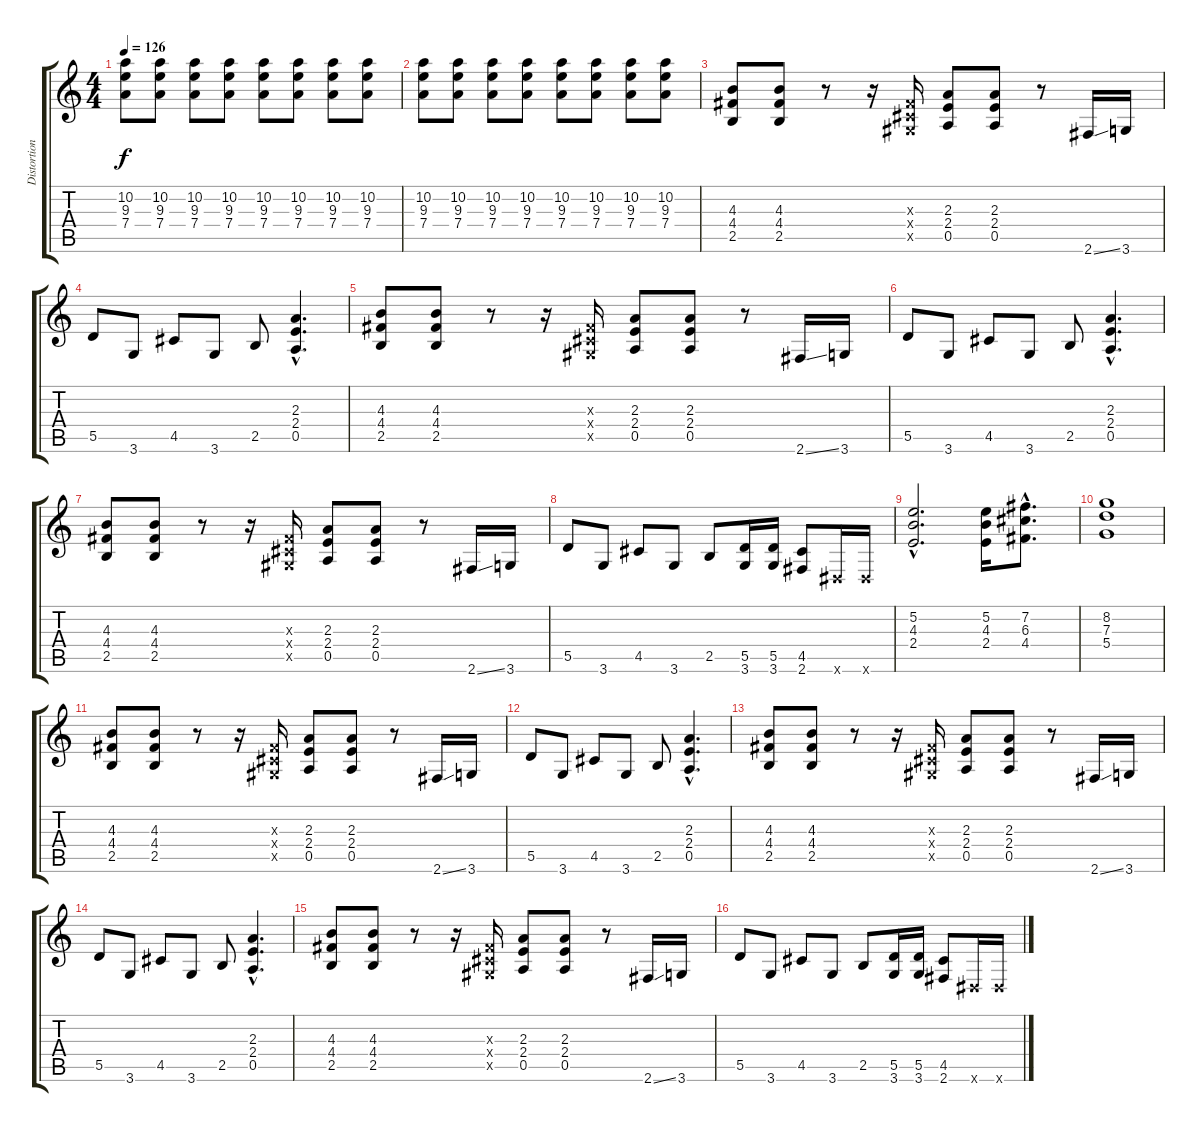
\track ("Distortion Guitar 2" "Distortion") {instrument distortionguitar}
\staff {score tabs}
\tuning (E4 B3 G3 D3 A2 E2) {hide}
\ts (4 4)
\tempo 126
\clef g2
\ks c
(10.2 9.3 7.4).8{dy f} (10.2 9.3 7.4).8 (10.2 9.3 7.4).8 (10.2 9.3 7.4).8 (10.2 9.3 7.4).8 (10.2 9.3 7.4).8 (10.2 9.3 7.4).8 (10.2 9.3 7.4).8 |
(10.2 9.3 7.4).8 (10.2 9.3 7.4).8 (10.2 9.3 7.4).8 (10.2 9.3 7.4).8 (10.2 9.3 7.4).8 (10.2 9.3 7.4).8 (10.2 9.3 7.4).8 (10.2 9.3 7.4).8 |
(4.3 4.4 2.5).8 (4.3 4.4 2.5).8 r.8 r.16 (-1.3{x} -1.4{x} -1.5{x}).16 (2.3 2.4 0.5).8 (2.3 2.4 0.5).8 r.8 2.6{ss}.16 3.6.16 |
5.5.8 3.6.8 4.5.8 3.6.8 2.5.8 (2.3{hac} 2.4{hac} 0.5{hac}).4{d} |
(4.3 4.4 2.5).8 (4.3 4.4 2.5).8 r.8 r.16 (-1.3{x} -1.4{x} -1.5{x}).16 (2.3 2.4 0.5).8 (2.3 2.4 0.5).8 r.8 2.6{ss}.16 3.6.16 |
5.5.8 3.6.8 4.5.8 3.6.8 2.5.8 (2.3{hac} 2.4{hac} 0.5{hac}).4{d} |
(4.3 4.4 2.5).8 (4.3 4.4 2.5).8 r.8 r.16 (-1.3{x} -1.4{x} -1.5{x}).16 (2.3 2.4 0.5).8 (2.3 2.4 0.5).8 r.8 2.6{ss}.16 3.6.16 |
5.5.8 3.6.8 4.5.8 3.6.8 2.5.8 (5.5 3.6).16 (5.5 3.6).16 (4.5 2.6).8 -1.6{x}.16 -1.6{x}.16 |
(5.2{hac} 4.3{hac} 2.4{hac}).2{d} (5.2 4.3 2.4).16 (7.2{hac} 6.3{hac} 4.4{hac}).8{d} |
(8.2 7.3 5.4).1 |
(4.3 4.4 2.5).8 (4.3 4.4 2.5).8 r.8 r.16 (-1.3{x} -1.4{x} -1.5{x}).16 (2.3 2.4 0.5).8 (2.3 2.4 0.5).8 r.8 2.6{ss}.16 3.6.16 |
5.5.8 3.6.8 4.5.8 3.6.8 2.5.8 (2.3{hac} 2.4{hac} 0.5{hac}).4{d} |
(4.3 4.4 2.5).8 (4.3 4.4 2.5).8 r.8 r.16 (-1.3{x} -1.4{x} -1.5{x}).16 (2.3 2.4 0.5).8 (2.3 2.4 0.5).8 r.8 2.6{ss}.16 3.6.16 |
5.5.8 3.6.8 4.5.8 3.6.8 2.5.8 (2.3{hac} 2.4{hac} 0.5{hac}).4{d} |
(4.3 4.4 2.5).8 (4.3 4.4 2.5).8 r.8 r.16 (-1.3{x} -1.4{x} -1.5{x}).16 (2.3 2.4 0.5).8 (2.3 2.4 0.5).8 r.8 2.6{ss}.16 3.6.16 |
5.5.8 3.6.8 4.5.8 3.6.8 2.5.8 (5.5 3.6).16 (5.5 3.6).16 (4.5 2.6).8 -1.6{x}.16 -1.6{x}.16
